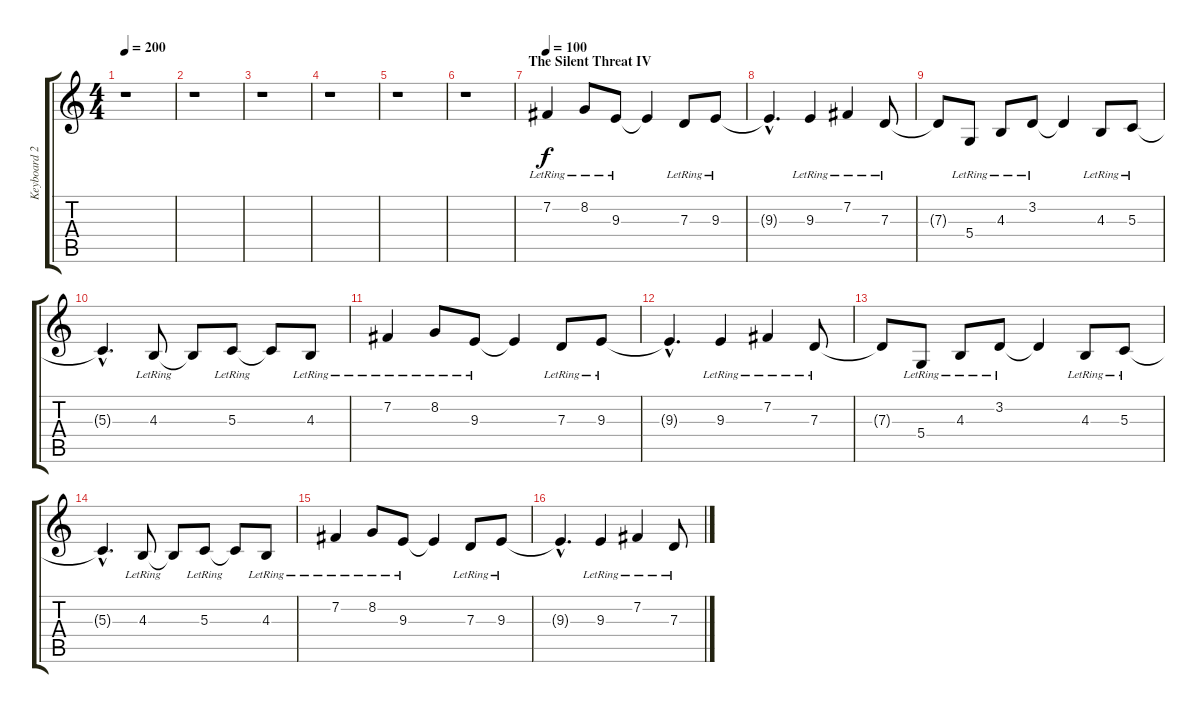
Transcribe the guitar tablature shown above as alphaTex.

\track ("Keyboard 2" "Keyboard 2") {instrument synthstrings1}
\staff {score tabs}
\tuning (E4 B3 G3 D3 A2 E2) {hide}
\ts (4 4)
\tempo 200
\clef g2
\ks c
r.1{dy f} |
r.1 |
r.1 |
r.1 |
r.1 |
r.1 |
\section ("" "The Silent Threat IV")
\tempo 100
7.2{lr}.4{volume 16 instrument electricgrandpiano} 8.2{lr}.8 9.3{lr}.8 9.3{t}.4 7.3{lr}.8 9.3{lr}.8 |
9.3{hac t}.4{d} 9.3{lr}.4 7.2{lr}.4 7.3{lr}.8 |
7.3{t}.8 5.4{lr}.8 4.3{lr}.8 3.2{lr}.8 3.2{t}.4 4.3{lr}.8 5.3{lr}.8 |
5.3{hac t}.4{d} 4.3{lr}.8 4.3{t}.8 5.3{lr}.8 5.3{t}.8 4.3{lr}.8 |
7.2{lr}.4 8.2{lr}.8 9.3{lr}.8 9.3{t}.4 7.3{lr}.8 9.3{lr}.8 |
9.3{hac t}.4{d} 9.3{lr}.4 7.2{lr}.4 7.3{lr}.8 |
7.3{t}.8 5.4{lr}.8 4.3{lr}.8 3.2{lr}.8 3.2{t}.4 4.3{lr}.8 5.3{lr}.8 |
5.3{hac t}.4{d} 4.3{lr}.8 4.3{t}.8 5.3{lr}.8 5.3{t}.8 4.3{lr}.8 |
7.2{lr}.4 8.2{lr}.8 9.3{lr}.8 9.3{t}.4 7.3{lr}.8 9.3{lr}.8 |
9.3{hac t}.4{d} 9.3{lr}.4 7.2{lr}.4 7.3{lr}.8
